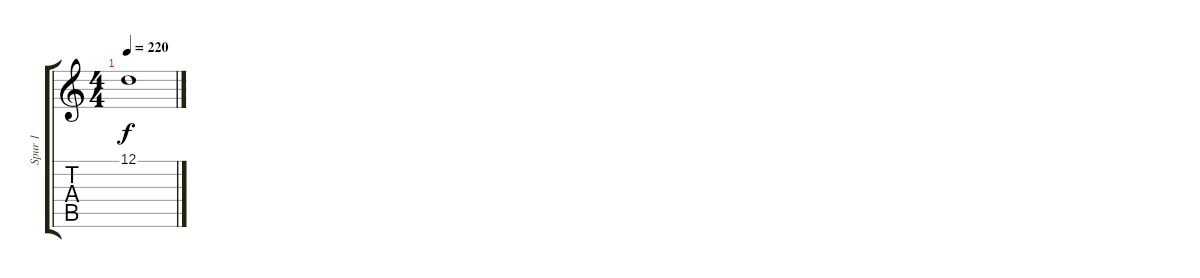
\track ("Spur 1" "Spur 1") {instrument accordion}
\staff {score tabs}
\tuning (D4 A3 F3 C3 G2 D2) {hide}
\ts (4 4)
\tempo 220
\clef g2
\ks c
12.1.1{dy f}
